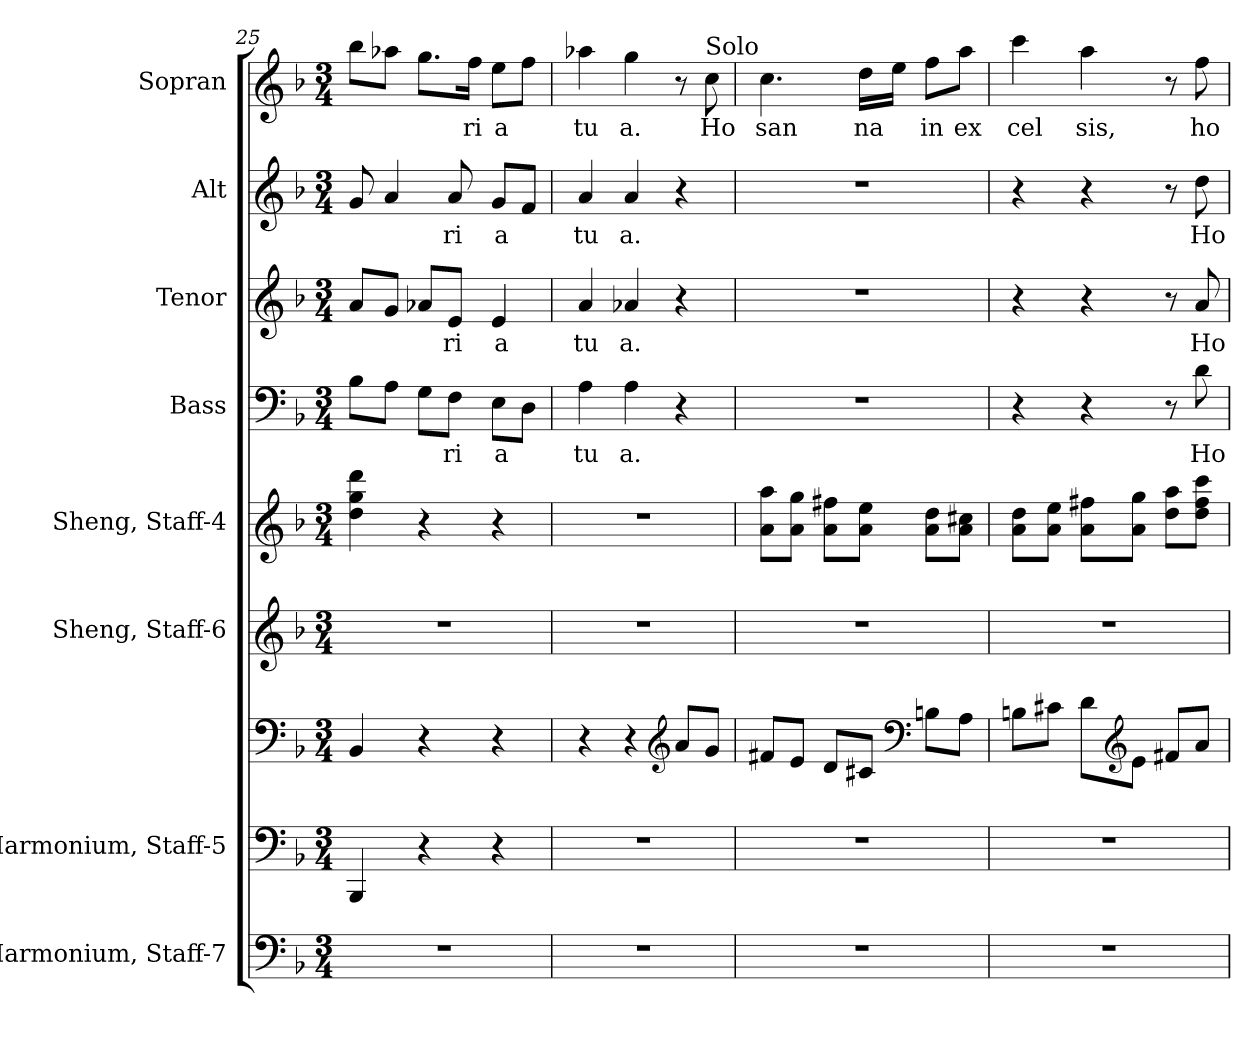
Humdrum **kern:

**kern	**kern	**kern	**kern	**kern	**kern	**text	**kern	**text	**kern	**text	**kern	**text
*part8	*part7	*part7	*part6	*part5	*part4	*part4	*part3	*part3	*part2	*part2	*part1	*part1
*staff9	*staff8	*staff7	*staff6	*staff5	*staff4	*staff4	*staff3	*staff3	*staff2	*staff2	*staff1	*staff1
*I"Harmonium, Staff-7	*I"Harmonium, Staff-5	*	*I"Sheng, Staff-6	*I"Sheng, Staff-4	*I"Bass	*	*I"Tenor	*	*I"Alt	*	*I"Sopran	*
*	*	*	*	*	*I'Bss	*	*I'Ten	*	*I'Alt	*	*I'Sop	*
!!LO:PB:g=z
*clefF4	*clefF4	*clefF4	*clefG2	*clefG2	*clefF4	*	*clefG2	*	*clefG2	*	*clefG2	*
*	*	*	*	*	*	*	*ITrd4c7	*	*	*	*ITrd2c3	*
*k[b-]	*k[b-]	*k[b-]	*k[b-]	*k[b-]	*k[b-]	*	*k[b-e-]	*	*k[b-]	*	*k[f#c#]	*
*M3/4	*M3/4	*M3/4	*M3/4	*M3/4	*M3/4	*	*M3/4	*	*M3/4	*	*M3/4	*
=25	=25	=25	=25	=25	=25	=25	=25	=25	=25	=25	=25	=25
2.r	4BBB-/	4BB-/	2.r	4dd\ 4gg\ 4ddd\	8B-\L	.	8d/L	.	8g/	.	8gg\L	.
.	.	.	.	.	8A\J	.	8c/J	.	4a/	.	8ffn\J	.
.	4r	4r	.	4r	8G\L	.	8d-X/L	.	.	.	8.ee\L	.
.	.	.	.	.	8F\J	ri	8A/J	ri	8a/	ri	.	.
.	.	.	.	.	.	.	.	.	.	.	16dd\Jk	ri
.	4r	4r	.	4r	8E\L	a	4A/	a	8g/L	a	8cc#\L	a
.	.	.	.	.	8D\J	.	.	.	8f/J	.	8dd\J	.
=26	=26	=26	=26	=26	=26	=26	=26	=26	=26	=26	=26	=26
2.r	2.r	4r	2.r	2.r	4A\	tu	4d/	tu	4a/	tu	4ffn\	tu
.	.	4r	.	.	4A\	a.	4d-X/	a.	4a/	a.	4ee\	a.
*	*	*clefG2	*	*	*	*	*	*	*	*	*	*
.	.	8a/L	.	.	4r	.	4r	.	4r	.	8r	.
!	!	!	!	!	!	!	!	!	!	!	!LO:TX:a:t=Solo	!
.	.	8g/J	.	.	.	.	.	.	.	.	8a\	Ho
=27	=27	=27	=27	=27	=27	=27	=27	=27	=27	=27	=27	=27
2.r	2.r	8f#X/L	2.r	8a\ 8aa\L	2.r	.	2.r	.	2.r	.	4.a\	san
.	.	8e/J	.	8a\ 8gg\J	.	.	.	.	.	.	.	.
.	.	8d/L	.	8a\ 8ff#X\L	.	.	.	.	.	.	.	.
.	.	8c#X/J	.	8a\ 8ee\J	.	.	.	.	.	.	16b\LL	na
.	.	.	.	.	.	.	.	.	.	.	16cc#\JJ	.
*	*	*clefF4	*	*	*	*	*	*	*	*	*	*
.	.	8Bn\L	.	8a\ 8dd\L	.	.	.	.	.	.	8dd\L	in
.	.	8A\J	.	8a\ 8cc#X\J	.	.	.	.	.	.	8ff#\J	ex
=28	=28	=28	=28	=28	=28	=28	=28	=28	=28	=28	=28	=28
2.r	2.r	8Bn\L	2.r	8a\ 8dd\L	4r	.	4r	.	4r	.	4aa\	cel
.	.	8c#X\J	.	8a\ 8ee\J	.	.	.	.	.	.	.	.
.	.	8d\L	.	8a\ 8ff#X\L	4r	.	4r	.	4r	.	4ff#\	sis,
*	*	*clefG2	*	*	*	*	*	*	*	*	*	*
.	.	8e\J	.	8a\ 8gg\J	.	.	.	.	.	.	.	.
.	.	8f#X/L	.	8dd\ 8aa\L	8r	.	8r	.	8r	.	8r	.
.	.	8a/J	.	8dd\ 8ff#\ 8ccc\J	8d\	Ho	8d/	Ho	8dd\	Ho	8dd\	ho
=	=	=	=	=	=	=	=	=	=	=	=	=
*-	*-	*-	*-	*-	*-	*-	*-	*-	*-	*-	*-	*-
